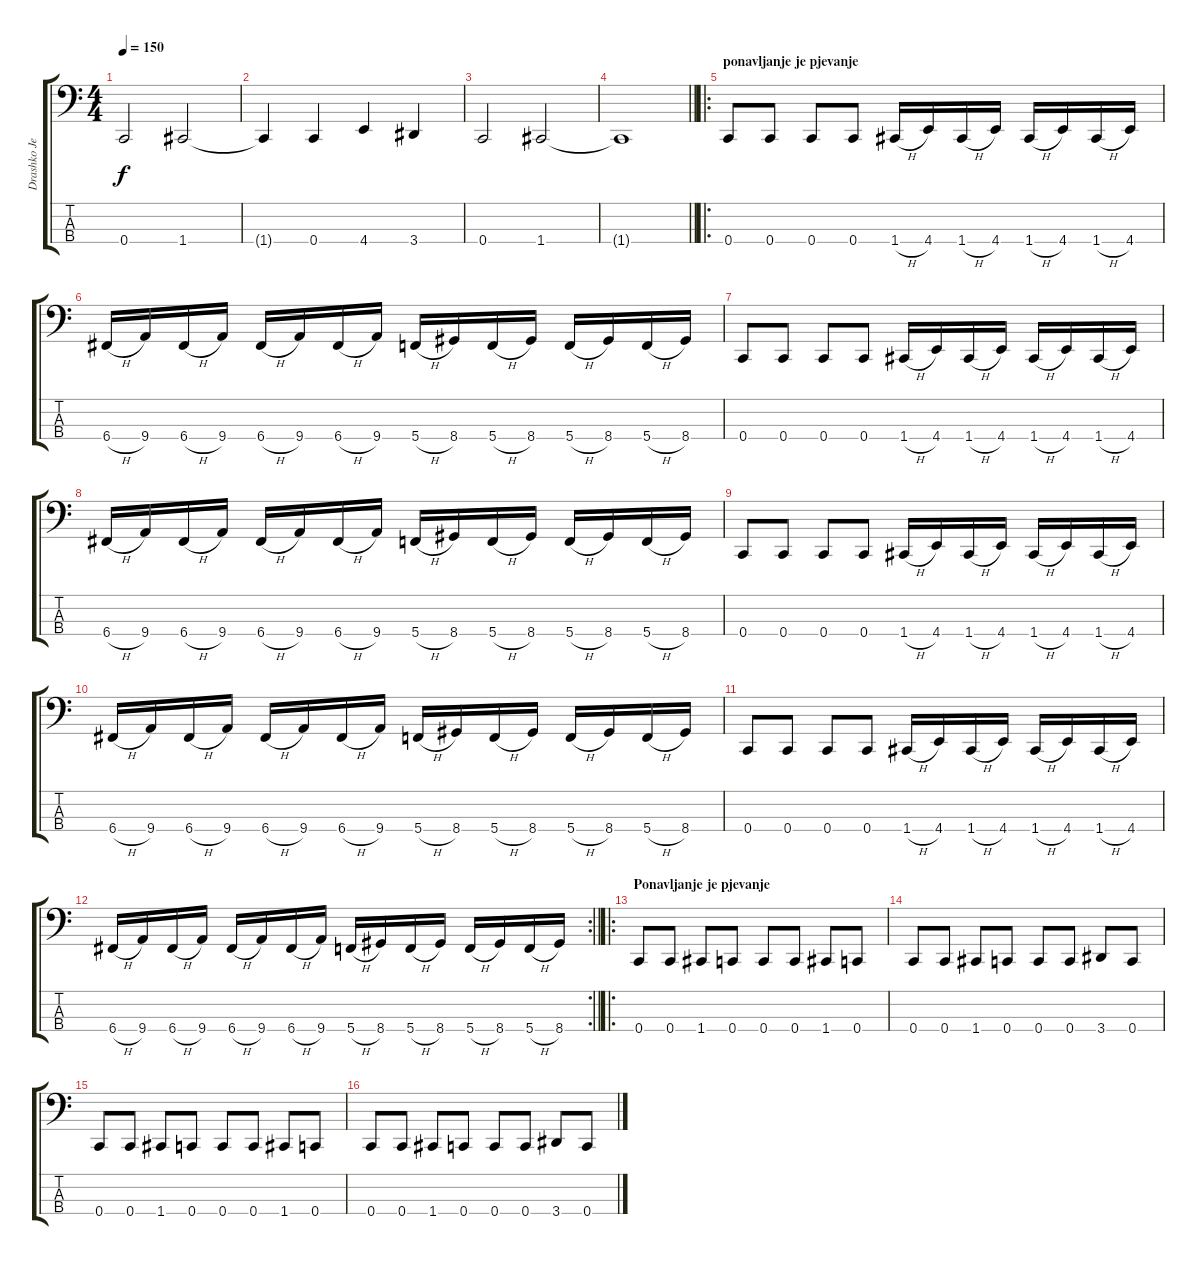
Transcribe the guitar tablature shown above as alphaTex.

\track ("Drashko Jebochild - Drazen" "Drashko Je") {instrument electricbasspick}
\staff {score tabs}
\tuning (F2 C2 G1 C1) {hide}
\ts (4 4)
\tempo 150
\clef f4
\ks c
0.4.2{dy f} 1.4.2 |
1.4{t}.4 0.4.4 4.4.4 3.4.4 |
0.4.2 1.4.2 |
\barLineRight lightlight
1.4{t}.1 |
\ro
\section ("" "ponavljanje je pjevanje")
0.4.8 0.4.8 0.4.8 0.4.8 1.4{h}.16 4.4.16 1.4{h}.16 4.4.16 1.4{h}.16 4.4.16 1.4{h}.16 4.4.16 |
6.4{h}.16 9.4.16 6.4{h}.16 9.4.16 6.4{h}.16 9.4.16 6.4{h}.16 9.4.16 5.4{h}.16 8.4.16 5.4{h}.16 8.4.16 5.4{h}.16 8.4.16 5.4{h}.16 8.4.16 |
0.4.8 0.4.8 0.4.8 0.4.8 1.4{h}.16 4.4.16 1.4{h}.16 4.4.16 1.4{h}.16 4.4.16 1.4{h}.16 4.4.16 |
6.4{h}.16 9.4.16 6.4{h}.16 9.4.16 6.4{h}.16 9.4.16 6.4{h}.16 9.4.16 5.4{h}.16 8.4.16 5.4{h}.16 8.4.16 5.4{h}.16 8.4.16 5.4{h}.16 8.4.16 |
0.4.8 0.4.8 0.4.8 0.4.8 1.4{h}.16 4.4.16 1.4{h}.16 4.4.16 1.4{h}.16 4.4.16 1.4{h}.16 4.4.16 |
6.4{h}.16 9.4.16 6.4{h}.16 9.4.16 6.4{h}.16 9.4.16 6.4{h}.16 9.4.16 5.4{h}.16 8.4.16 5.4{h}.16 8.4.16 5.4{h}.16 8.4.16 5.4{h}.16 8.4.16 |
0.4.8 0.4.8 0.4.8 0.4.8 1.4{h}.16 4.4.16 1.4{h}.16 4.4.16 1.4{h}.16 4.4.16 1.4{h}.16 4.4.16 |
\rc 2
\barLineRight lightlight
6.4{h}.16 9.4.16 6.4{h}.16 9.4.16 6.4{h}.16 9.4.16 6.4{h}.16 9.4.16 5.4{h}.16 8.4.16 5.4{h}.16 8.4.16 5.4{h}.16 8.4.16 5.4{h}.16 8.4.16 |
\ro
\section ("" "Ponavljanje je pjevanje")
0.4.8 0.4.8 1.4.8 0.4.8 0.4.8 0.4.8 1.4.8 0.4.8 |
0.4.8 0.4.8 1.4.8 0.4.8 0.4.8 0.4.8 3.4.8 0.4.8 |
0.4.8 0.4.8 1.4.8 0.4.8 0.4.8 0.4.8 1.4.8 0.4.8 |
0.4.8 0.4.8 1.4.8 0.4.8 0.4.8 0.4.8 3.4.8 0.4.8
